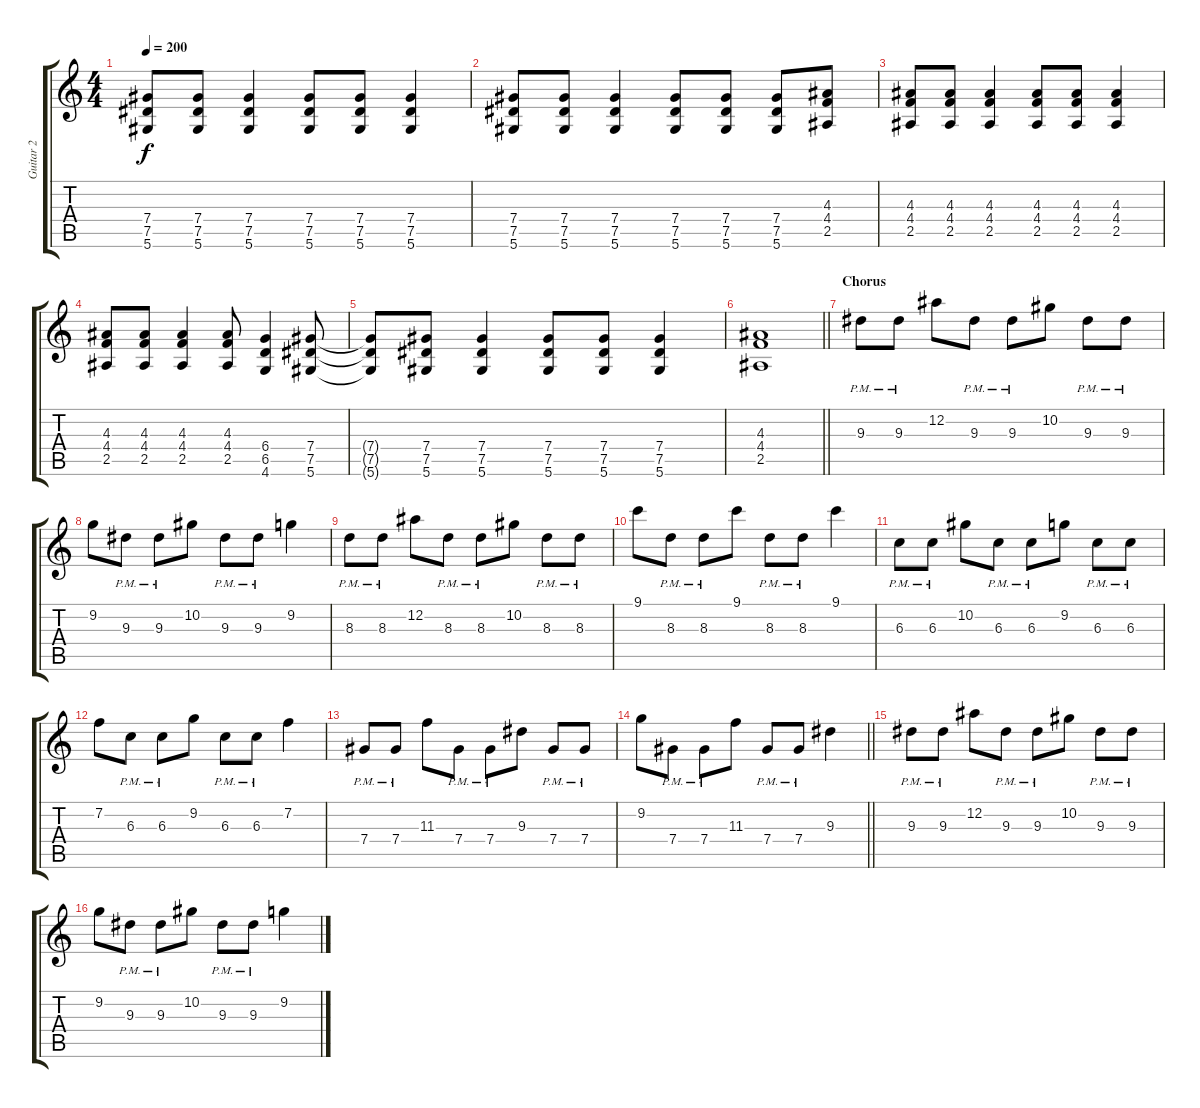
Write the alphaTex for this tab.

\track ("Guitar 2" "Guitar 2") {instrument overdrivenguitar}
\staff {score tabs}
\tuning (Eb4 Bb3 Gb3 Db3 Ab2 Eb2) {hide}
\ts (4 4)
\tempo 200
\clef g2
\ks c
(7.4{t} 7.5{t} 5.6{t}).8{dy f} (7.4 7.5 5.6).8 (7.4 7.5 5.6).4 (7.4 7.5 5.6).8 (7.4 7.5 5.6).8 (7.4 7.5 5.6).4 |
(7.4 7.5 5.6).8 (7.4 7.5 5.6).8 (7.4 7.5 5.6).4 (7.4 7.5 5.6).8 (7.4 7.5 5.6).8 (7.4 7.5 5.6).8 (4.3 4.4 2.5).8 |
(4.3 4.4 2.5).8 (4.3 4.4 2.5).8 (4.3 4.4 2.5).4 (4.3 4.4 2.5).8 (4.3 4.4 2.5).8 (4.3 4.4 2.5).4 |
(4.3 4.4 2.5).8 (4.3 4.4 2.5).8 (4.3 4.4 2.5).4 (4.3 4.4 2.5).8 (6.4 6.5 4.6).4 (7.4 7.5 5.6).8 |
(7.4{t} 7.5{t} 5.6{t}).8 (7.4 7.5 5.6).8 (7.4 7.5 5.6).4 (7.4 7.5 5.6).8 (7.4 7.5 5.6).8 (7.4 7.5 5.6).4 |
\barLineRight lightlight
(4.3 4.4 2.5).1 |
\section ("" "Chorus")
9.3{pm}.8 9.3{pm}.8 12.2.8 9.3{pm}.8 9.3{pm}.8 10.2.8 9.3{pm}.8 9.3{pm}.8 |
9.2.8 9.3{pm}.8 9.3{pm}.8 10.2.8 9.3{pm}.8 9.3{pm}.8 9.2.4 |
8.3{pm}.8 8.3{pm}.8 12.2.8 8.3{pm}.8 8.3{pm}.8 10.2.8 8.3{pm}.8 8.3{pm}.8 |
9.1.8 8.3{pm}.8 8.3{pm}.8 9.1.8 8.3{pm}.8 8.3{pm}.8 9.1.4 |
6.3{pm}.8 6.3{pm}.8 10.2.8 6.3{pm}.8 6.3{pm}.8 9.2.8 6.3{pm}.8 6.3{pm}.8 |
7.2.8 6.3{pm}.8 6.3{pm}.8 9.2.8 6.3{pm}.8 6.3{pm}.8 7.2.4 |
7.4{pm}.8 7.4{pm}.8 11.3.8 7.4{pm}.8 7.4{pm}.8 9.3.8 7.4{pm}.8 7.4{pm}.8 |
\barLineRight lightlight
9.2.8 7.4{pm}.8 7.4{pm}.8 11.3.8 7.4{pm}.8 7.4{pm}.8 9.3.4 |
9.3{pm}.8 9.3{pm}.8 12.2.8 9.3{pm}.8 9.3{pm}.8 10.2.8 9.3{pm}.8 9.3{pm}.8 |
9.2.8 9.3{pm}.8 9.3{pm}.8 10.2.8 9.3{pm}.8 9.3{pm}.8 9.2.4
